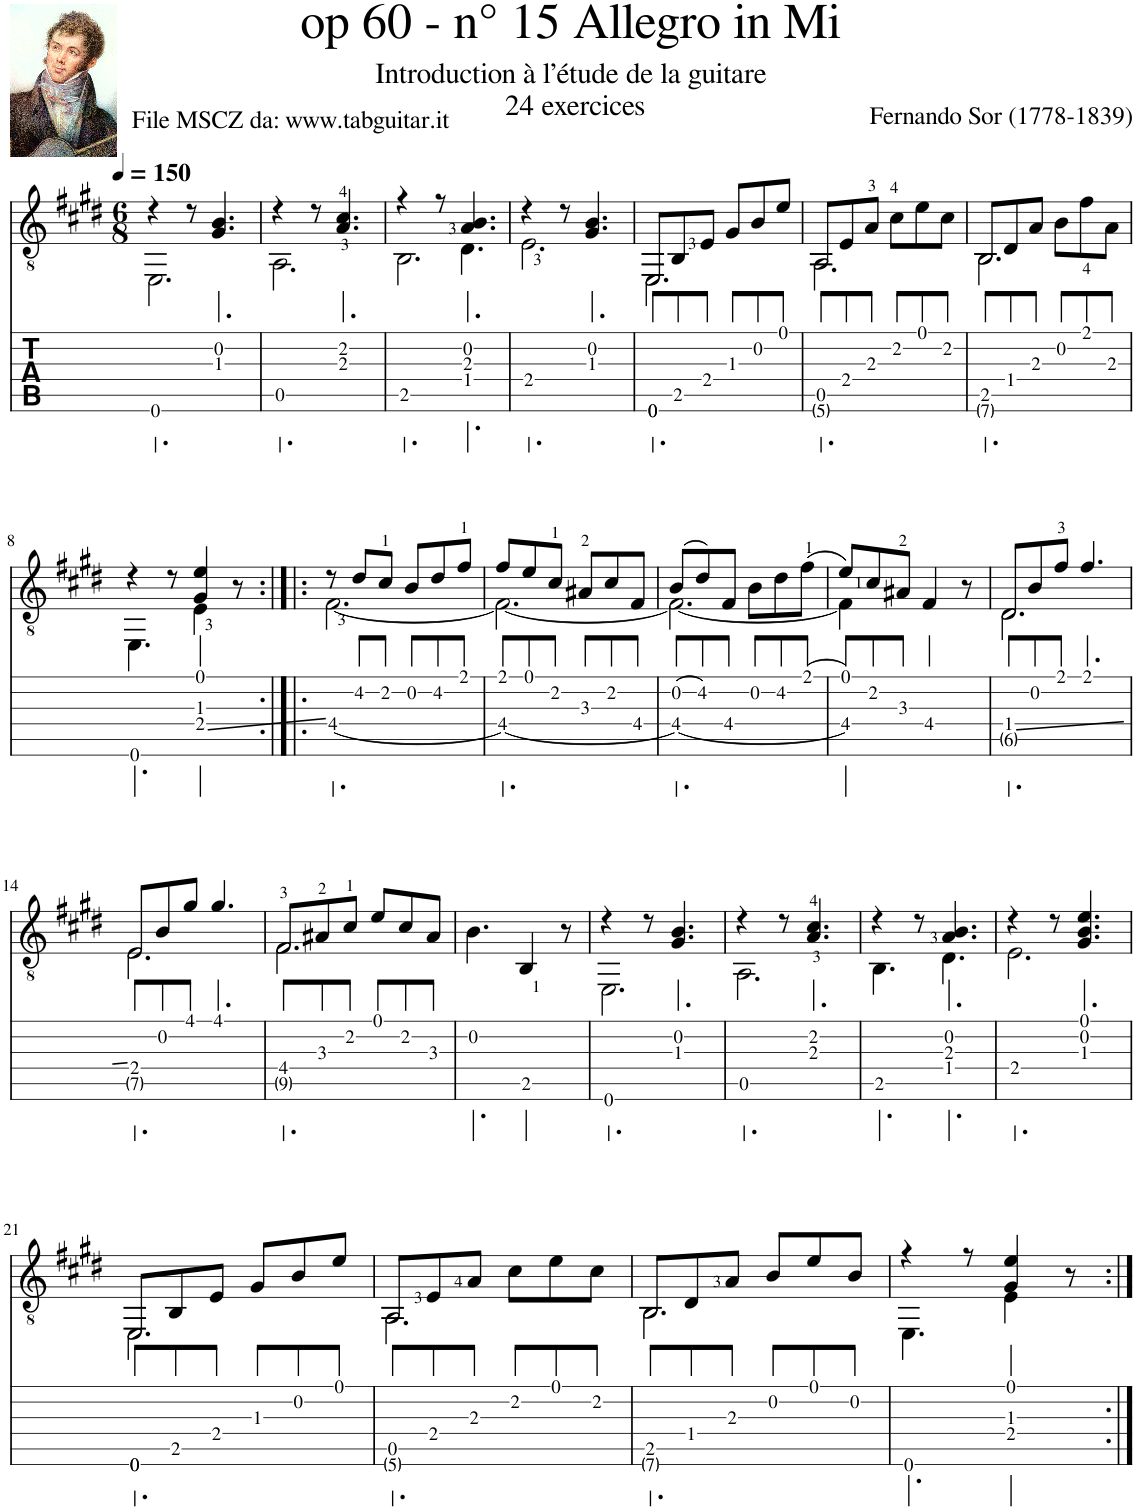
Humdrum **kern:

**kern	**kern
*part2	*part1
*staff2	*staff1
*I"Chitarra classica (Intavolatura)	*I"Chitarra classica
*stria6	*
*	*clefGv2
*k[f#c#g#d#]	*k[f#c#g#d#]
*M6/8	*M6/8
*MM150	*MM150
=1	=1
*^	*^
4r	2.EE\	4r	2.EE\
8r	.	8r	.
4.G#/ 4.B/	.	4.G#/ 4.B/	.
=2	=2	=2	=2
4r	2.AA\	4r	2.AA\
8r	.	8r	.
4.A/ 4.c#/	.	4.A/ 4.c#/	.
=3	=3	=3	=3
*	*^	*	*^
4r	4.ryy	2.BB\	4r	4.ryy	2.BB\
8r	.	.	8r	.	.
4.A/ 4.B/	4.D#\	.	4.A/ 4.B/	4.D#\	.
*	*v	*v	*	*	*
*	*	*	*v	*v
=4	=4	=4	=4
4r	2.E\	4r	2.E\
8r	.	8r	.
4.G#/ 4.B/	.	4.G#/ 4.B/	.
=5	=5	=5	=5
!LO:N:head=open	!	!LO:N:head=open	!
8EE/L	2.EE\	8EE/L	2.EE\
8BB/	.	8BB/	.
8E/J	.	8E/J	.
8G#/L	.	8G#/L	.
8B/	.	8B/	.
8e/J	.	8e/J	.
=6	=6	=6	=6
!LO:N:head=open	!	!LO:N:head=open	!
8AA/L	2.AA\	8AA/L	2.AA\
8E/	.	8E/	.
8A/J	.	8A/J	.
8c#/L	.	8c#\L	.
8e/	.	8e\	.
8c#/J	.	8c#\J	.
=7	=7	=7	=7
!LO:N:head=open	!	!LO:N:head=open	!
8BB/L	2.BB\	8BB/L	2.BB\
8D#/	.	8D#/	.
8A/J	.	8A/J	.
8B/L	.	8B\L	.
8f#/	.	8f#\	.
8A/J	.	8A\J	.
!!LO:LB:g=z	!!
=8	=8	=8	=8
4r	4.EE\	4r	4.EE\
8r	.	8r	.
4G#/ 4e/	4E\	4G#/ 4e/	4E\
8r	8ryy	8r	8ryy
=9:|!|:	=9:|!|:	=9:|!|:	=9:|!|:
8r	[2.F#\	8r	[2.F#\
8d#/L	.	8d#/L	.
8c#/J	.	8c#/J	.
8B/L	.	8B/L	.
8d#/	.	8d#/	.
8f#/J	.	8f#/J	.
=10	=10	=10	=10
8f#/L	2.F#\_	8f#/L	2.F#\_
8e/	.	8e/	.
8c#/J	.	8c#/J	.
8A#X/L	.	8A#X/L	.
8c#/	.	8c#/	.
8F#/J	.	8F#/J	.
=11	=11	=11	=11
(8B/L	2.F#\_	(8B/L	2.F#\_
8d#/)	.	8d#/)	.
8F#/J	.	8F#/J	.
8B/L	.	8B\L	.
8d#/	.	8d#\	.
(8f#/J	.	(8f#\J	.
=12	=12	=12	=12
8e/L)	4F#\]	8e/L)	4F#\]
8c#/	.	8c#/	.
8A#X/J	2ryy	8A#X/J	2ryy
4F#/	.	4F#/	.
8r	.	8r	.
=13	=13	=13	=13
!LO:N:head=open	!	!LO:N:head=open	!
8D#/L	2.D#\	8D#/L	2.D#\
8B/	.	8B/	.
8f#/J	.	8f#/J	.
4.f#/	.	4.f#/	.
!!LO:LB:g=z	!!
=14	=14	=14	=14
!LO:N:head=open	!	!LO:N:head=open	!
8E/L	2.E\	8E/L	2.E\
8B/	.	8B/	.
8g#/J	.	8g#/J	.
4.g#/	.	4.g#/	.
=15	=15	=15	=15
!LO:N:head=open	!	!LO:N:head=open	!
8F#/L	2.F#\	8F#/L	2.F#\
8A#X/	.	8A#X/	.
8c#/J	.	8c#/J	.
8e/L	.	8e/L	.
8c#/	.	8c#/	.
8A#/J	.	8A#/J	.
*v	*v	*	*
*	*v	*v
=16	=16
4.B\	4.B\
4BB\	4BB/
8r	8r
=17	=17
*^	*^
4r	2.EE\	4r	2.EE\
8r	.	8r	.
4.G#/ 4.B/	.	4.G#/ 4.B/	.
=18	=18	=18	=18
4r	2.AA\	4r	2.AA\
8r	.	8r	.
4.A/ 4.c#/	.	4.A/ 4.c#/	.
=19	=19	=19	=19
4r	4.BB\	4r	4.BB\
8r	.	8r	.
4.A/ 4.B/	4.D#\	4.A/ 4.B/	4.D#\
=20	=20	=20	=20
4r	2.E\	4r	2.E\
8r	.	8r	.
4.G#/ 4.B/ 4.e/	.	4.G#/ 4.B/ 4.e/	.
!!LO:LB:g=z	!!
=21	=21	=21	=21
!LO:N:head=open	!	!LO:N:head=open	!
8EE/L	2.EE\	8EE/L	2.EE\
8BB/	.	8BB/	.
8E/J	.	8E/J	.
8G#/L	.	8G#/L	.
8B/	.	8B/	.
8e/J	.	8e/J	.
=22	=22	=22	=22
!LO:N:head=open	!	!LO:N:head=open	!
8AA/L	2.AA\	8AA/L	2.AA\
8E/	.	8E/	.
8A/J	.	8A/J	.
8c#/L	.	8c#\L	.
8e/	.	8e\	.
8c#/J	.	8c#\J	.
=23	=23	=23	=23
!LO:N:head=open	!	!LO:N:head=open	!
8BB/L	2.BB\	8BB/L	2.BB\
8D#/	.	8D#/	.
8A/J	.	8A/J	.
8B/L	.	8B/L	.
8e/	.	8e/	.
8B/J	.	8B/J	.
=24	=24	=24	=24
*	*^	*	*^
4r	4.ryy	4.EE\	4r	4.ryy	4.EE\
8r	.	.	8r	.	.
4G#/ 4e/	4E\	4.ryy	4G#/ 4e/	4E\	4.ryy
8r	8ryy	.	8r	8ryy	.
*v	*v	*v	*	*	*
*	*v	*v	*v
=:|!	=:|!
*-	*-
